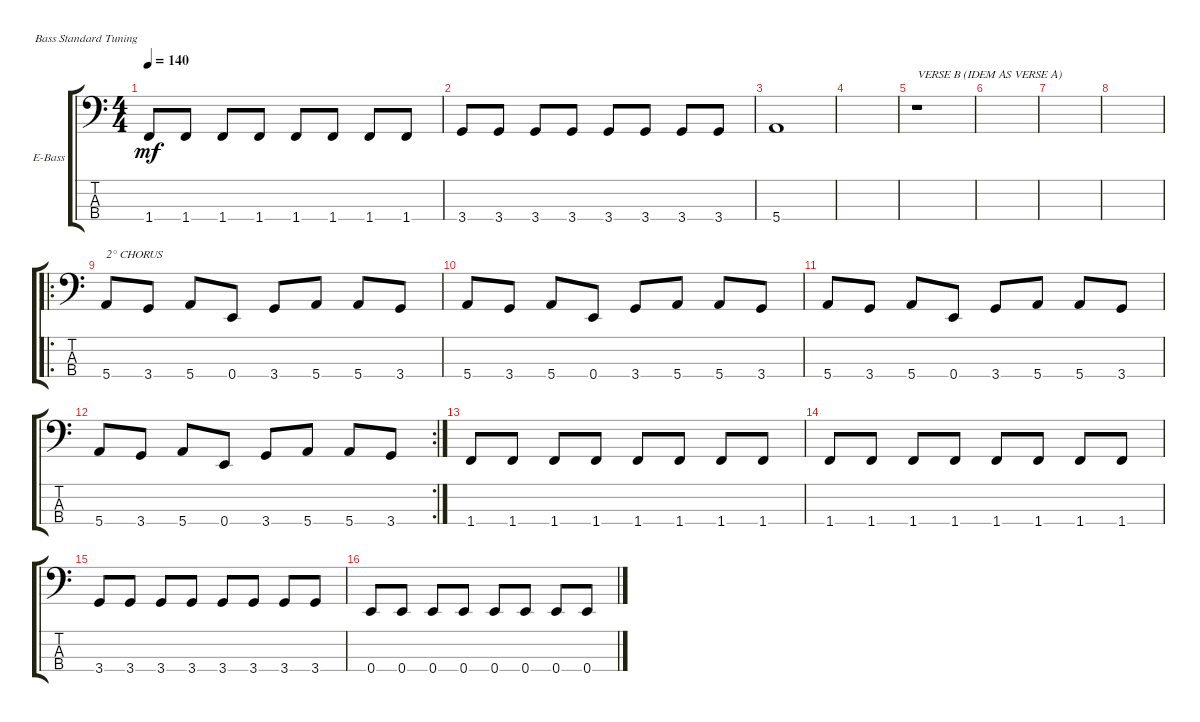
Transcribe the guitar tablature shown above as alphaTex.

\defaultSystemsLayout 4
\bracketExtendMode groupsimilarinstruments
\multiTrackTrackNamePolicy hidden
\firstSystemTrackNameOrientation horizontal
\otherSystemsTrackNameOrientation horizontal
\track ("Electric Bass" "E-Bass") {instrument electricbassfinger}
\staff {score tabs}
\tuning (G2 D2 A1 E1)
\ts (4 4)
\tempo 140
\clef f4
\scale
0.259855
\ks aminor
1.4.8{dy mf} 1.4.8 1.4.8 1.4.8 1.4.8 1.4.8 1.4.8 1.4.8 |
\scale
0.244666 3.4.8 3.4.8 3.4.8 3.4.8 3.4.8 3.4.8 3.4.8 3.4.8 |
\scale
0.243834 5.4.1 |
\scale
0.250123 |
\scale
0.26 r.1{txt "VERSE B (IDEM AS VERSE A)"} |
\scale
0.244286 |
\scale
0.244286 |
\scale
0.25142 |
\ro
5.4.8{txt "2° CHORUS"} 3.4.8 5.4.8 0.4.8 3.4.8 5.4.8 5.4.8 3.4.8 |
5.4.8 3.4.8 5.4.8 0.4.8 3.4.8 5.4.8 5.4.8 3.4.8 |
5.4.8 3.4.8 5.4.8 0.4.8 3.4.8 5.4.8 5.4.8 3.4.8 |
\rc 2
5.4.8 3.4.8 5.4.8 0.4.8 3.4.8 5.4.8 5.4.8 3.4.8 |
\scale
0.26 1.4.8 1.4.8 1.4.8 1.4.8 1.4.8 1.4.8 1.4.8 1.4.8 |
\scale
0.24 1.4.8 1.4.8 1.4.8 1.4.8 1.4.8 1.4.8 1.4.8 1.4.8 |
\scale
0.25 3.4.8 3.4.8 3.4.8 3.4.8 3.4.8 3.4.8 3.4.8 3.4.8 |
\scale
0.25 0.4.8 0.4.8 0.4.8 0.4.8 0.4.8 0.4.8 0.4.8 0.4.8
